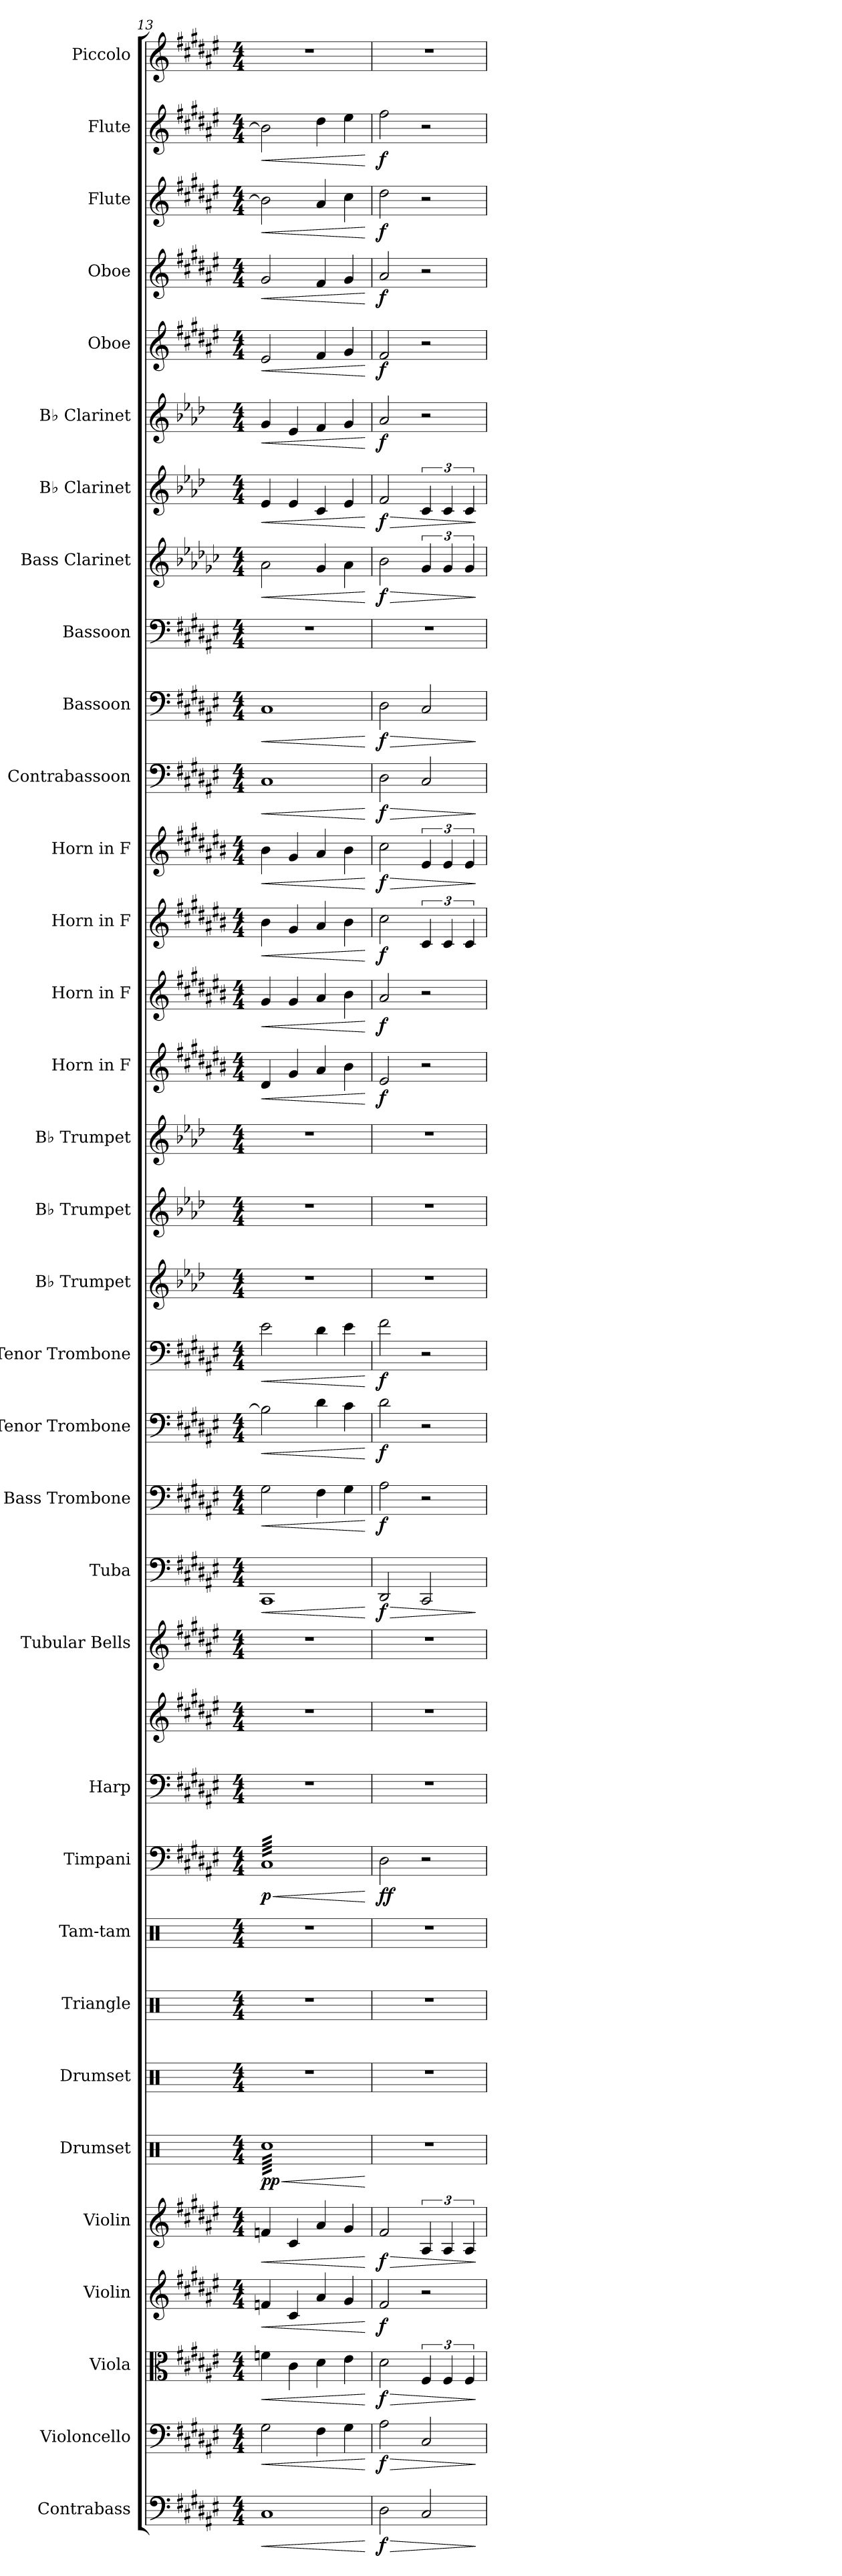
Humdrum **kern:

**kern	**dynam	**kern	**dynam	**kern	**dynam	**kern	**dynam	**kern	**dynam	**kern	**dynam	**kern	**kern	**kern	**kern	**dynam	**kern	**kern	**kern	**kern	**dynam	**kern	**dynam	**kern	**dynam	**kern	**dynam	**kern	**kern	**kern	**kern	**dynam	**kern	**dynam	**kern	**dynam	**kern	**dynam	**kern	**dynam	**kern	**dynam	**kern	**kern	**dynam	**kern	**dynam	**kern	**dynam	**kern	**dynam	**kern	**dynam	**kern	**dynam	**kern	**dynam	**kern
*part34	*part34	*part33	*part33	*part32	*part32	*part31	*part31	*part30	*part30	*part29	*part29	*part28	*part27	*part26	*part25	*part25	*part24	*part24	*part23	*part22	*part22	*part21	*part21	*part20	*part20	*part19	*part19	*part18	*part17	*part16	*part15	*part15	*part14	*part14	*part13	*part13	*part12	*part12	*part11	*part11	*part10	*part10	*part9	*part8	*part8	*part7	*part7	*part6	*part6	*part5	*part5	*part4	*part4	*part3	*part3	*part2	*part2	*part1
*staff35	*staff35	*staff34	*staff34	*staff33	*staff33	*staff32	*staff32	*staff31	*staff31	*staff30	*staff30	*staff29	*staff28	*staff27	*staff26	*staff26	*staff25	*staff24	*staff23	*staff22	*staff22	*staff21	*staff21	*staff20	*staff20	*staff19	*staff19	*staff18	*staff17	*staff16	*staff15	*staff15	*staff14	*staff14	*staff13	*staff13	*staff12	*staff12	*staff11	*staff11	*staff10	*staff10	*staff9	*staff8	*staff8	*staff7	*staff7	*staff6	*staff6	*staff5	*staff5	*staff4	*staff4	*staff3	*staff3	*staff2	*staff2	*staff1
*I"Contrabass	*	*I"Violoncello	*	*I"Viola	*	*I"Violin	*	*I"Violin	*	*I"Drumset	*	*I"Drumset	*I"Triangle	*I"Tam-tam	*I"Timpani	*	*I"Harp	*	*I"Tubular Bells	*I"Tuba	*	*I"Bass Trombone	*	*I"Tenor Trombone	*	*I"Tenor Trombone	*	*I"B♭ Trumpet	*I"B♭ Trumpet	*I"B♭ Trumpet	*I"Horn in F	*	*I"Horn in F	*	*I"Horn in F	*	*I"Horn in F	*	*I"Contrabassoon	*	*I"Bassoon	*	*I"Bassoon	*I"Bass Clarinet	*	*I"B♭ Clarinet	*	*I"B♭ Clarinet	*	*I"Oboe	*	*I"Oboe	*	*I"Flute	*	*I"Flute	*	*I"Piccolo
*I'Cb.	*	*I'Vc.	*	*I'Vla.	*	*I'Vln.	*	*I'Vln.	*	*I'Drs.	*	*I'Drs.	*I'Trgl.	*I'Tam-tam	*I'Timp.	*	*I'Hrp.	*	*I'Tu. Be.	*I'Tba.	*	*I'B. Tbn.	*	*I'T. Tbn.	*	*I'T. Tbn.	*	*I'B♭ Tpt.	*I'B♭ Tpt.	*I'B♭ Tpt.	*	*	*	*	*	*	*	*	*I'Cbsn.	*	*I'Bsn.	*	*I'Bsn.	*I'B. Cl.	*	*I'B♭ Cl.	*	*I'B♭ Cl.	*	*I'Ob.	*	*I'Ob.	*	*I'Fl.	*	*I'Fl.	*	*I'Picc.
*clefF4	*	*clefF4	*	*clefC3	*	*clefG2	*	*clefG2	*	*clefX	*	*clefX	*clefX	*clefX	*clefF4	*	*clefF4	*clefG2	*clefG2	*clefF4	*	*clefF4	*	*clefF4	*	*clefF4	*	*clefG2	*clefG2	*clefG2	*clefG2	*	*clefG2	*	*clefG2	*	*clefG2	*	*clefF4	*	*clefF4	*	*clefF4	*clefG2	*	*clefG2	*	*clefG2	*	*clefG2	*	*clefG2	*	*clefG2	*	*clefG2	*	*clefG2
*ITrd7c12	*	*	*	*	*	*	*	*	*	*	*	*	*	*	*	*	*	*	*	*	*	*	*	*	*	*	*	*ITrd1c2	*ITrd1c2	*ITrd1c2	*ITrd4c7	*	*ITrd4c7	*	*ITrd4c7	*	*ITrd4c7	*	*ITrd7c12	*	*	*	*	*ITrd8c14	*	*ITrd1c2	*	*ITrd1c2	*	*	*	*	*	*	*	*	*	*ITrd-7c-12
*k[f#c#g#d#a#e#]	*	*k[f#c#g#d#a#e#]	*	*k[f#c#g#d#a#e#]	*	*k[f#c#g#d#a#e#]	*	*k[f#c#g#d#a#e#]	*	*k[]	*	*k[]	*k[]	*k[]	*k[f#c#g#d#a#e#]	*	*k[f#c#g#d#a#e#]	*k[f#c#g#d#a#e#]	*k[f#c#g#d#a#e#]	*k[f#c#g#d#a#e#]	*	*k[f#c#g#d#a#e#]	*	*k[f#c#g#d#a#e#]	*	*k[f#c#g#d#a#e#]	*	*k[b-e-a-d-g-c-]	*k[b-e-a-d-g-c-]	*k[b-e-a-d-g-c-]	*k[f#c#g#d#a#e#]	*	*k[f#c#g#d#a#e#]	*	*k[f#c#g#d#a#e#]	*	*k[f#c#g#d#a#e#]	*	*k[f#c#g#d#a#e#]	*	*k[f#c#g#d#a#e#]	*	*k[f#c#g#d#a#e#]	*k[b-e-a-d-g-c-]	*	*k[b-e-a-d-g-c-]	*	*k[b-e-a-d-g-c-]	*	*k[f#c#g#d#a#e#]	*	*k[f#c#g#d#a#e#]	*	*k[f#c#g#d#a#e#]	*	*k[f#c#g#d#a#e#]	*	*k[f#c#g#d#a#e#]
*M4/4	*	*M4/4	*	*M4/4	*	*M4/4	*	*M4/4	*	*M4/4	*	*M4/4	*M4/4	*M4/4	*M4/4	*	*M4/4	*M4/4	*M4/4	*M4/4	*	*M4/4	*	*M4/4	*	*M4/4	*	*M4/4	*M4/4	*M4/4	*M4/4	*	*M4/4	*	*M4/4	*	*M4/4	*	*M4/4	*	*M4/4	*	*M4/4	*M4/4	*	*M4/4	*	*M4/4	*	*M4/4	*	*M4/4	*	*M4/4	*	*M4/4	*	*M4/4
=13	=13	=13	=13	=13	=13	=13	=13	=13	=13	=13	=13	=13	=13	=13	=13	=13	=13	=13	=13	=13	=13	=13	=13	=13	=13	=13	=13	=13	=13	=13	=13	=13	=13	=13	=13	=13	=13	=13	=13	=13	=13	=13	=13	=13	=13	=13	=13	=13	=13	=13	=13	=13	=13	=13	=13	=13	=13	=13
!	!LO:HP:b	!	!LO:HP:b	!	!LO:HP:b	!	!LO:HP:b	!	!LO:HP:b	!	!LO:HP:b	!	!	!	!	!LO:HP:b	!	!	!	!	!LO:HP:b	!	!LO:HP:b	!	!LO:HP:b	!	!LO:HP:b	!	!	!	!	!LO:HP:b	!	!LO:HP:b	!	!LO:HP:b	!	!LO:HP:b	!	!LO:HP:b	!	!LO:HP:b	!	!	!LO:HP:b	!	!LO:HP:b	!	!LO:HP:b	!	!LO:HP:b	!	!LO:HP:b	!	!LO:HP:b	!	!LO:HP:b	!
!	!	!	!	!	!	!	!	!	!	!	!LO:DY:n=1:b	!	!	!	!	!LO:DY:n=1:b	!	!	!	!	!	!	!	!	!	!	!	!	!	!	!	!	!	!	!	!	!	!	!	!	!	!	!	!	!	!	!	!	!	!	!	!	!	!	!	!	!	!
*	*	*	*	*	*	*	*	*	*	*tremolo	*	*	*	*	*	*	*	*	*	*	*	*	*	*	*	*	*	*	*	*	*	*	*	*	*	*	*	*	*	*	*	*	*	*	*	*	*	*	*	*	*	*	*	*	*	*	*	*
*	*	*	*	*	*	*	*	*	*	*	*	*	*	*	*tremolo	*	*	*	*	*	*	*	*	*	*	*	*	*	*	*	*	*	*	*	*	*	*	*	*	*	*	*	*	*	*	*	*	*	*	*	*	*	*	*	*	*	*	*
1CC#	<	2G#\	<	4fn\	<	4fn/	<	4fn/	<	64RccLLLL	< pp	1r	1r	1r	64C#LLLL	< p	1r	1r	1r	1CC#	<	2G#\	<	2B\]	<	2e#\	<	1r	1r	1r	4G#/	<	4c#/	<	4e#\	<	4e#\	<	1CC#	<	1C#	<	1r	2A-\	<	4d-/	<	4f/	<	2e#/	<	2g#/	<	2b\]	<	2b\]	<	1r
.	.	.	.	.	.	.	.	.	.	64Rcc	.	.	.	.	64C#	.	.	.	.	.	.	.	.	.	.	.	.	.	.	.	.	.	.	.	.	.	.	.	.	.	.	.	.	.	.	.	.	.	.	.	.	.	.	.	.	.	.	.
.	.	.	.	.	.	.	.	.	.	64Rcc	.	.	.	.	64C#	.	.	.	.	.	.	.	.	.	.	.	.	.	.	.	.	.	.	.	.	.	.	.	.	.	.	.	.	.	.	.	.	.	.	.	.	.	.	.	.	.	.	.
.	.	.	.	.	.	.	.	.	.	64Rcc	.	.	.	.	64C#	.	.	.	.	.	.	.	.	.	.	.	.	.	.	.	.	.	.	.	.	.	.	.	.	.	.	.	.	.	.	.	.	.	.	.	.	.	.	.	.	.	.	.
.	.	.	.	.	.	.	.	.	.	64Rcc	.	.	.	.	64C#	.	.	.	.	.	.	.	.	.	.	.	.	.	.	.	.	.	.	.	.	.	.	.	.	.	.	.	.	.	.	.	.	.	.	.	.	.	.	.	.	.	.	.
.	.	.	.	.	.	.	.	.	.	64Rcc	.	.	.	.	64C#	.	.	.	.	.	.	.	.	.	.	.	.	.	.	.	.	.	.	.	.	.	.	.	.	.	.	.	.	.	.	.	.	.	.	.	.	.	.	.	.	.	.	.
.	.	.	.	.	.	.	.	.	.	64Rcc	.	.	.	.	64C#	.	.	.	.	.	.	.	.	.	.	.	.	.	.	.	.	.	.	.	.	.	.	.	.	.	.	.	.	.	.	.	.	.	.	.	.	.	.	.	.	.	.	.
.	.	.	.	.	.	.	.	.	.	64Rcc	.	.	.	.	64C#	.	.	.	.	.	.	.	.	.	.	.	.	.	.	.	.	.	.	.	.	.	.	.	.	.	.	.	.	.	.	.	.	.	.	.	.	.	.	.	.	.	.	.
.	.	.	.	.	.	.	.	.	.	64Rcc	.	.	.	.	64C#	.	.	.	.	.	.	.	.	.	.	.	.	.	.	.	.	.	.	.	.	.	.	.	.	.	.	.	.	.	.	.	.	.	.	.	.	.	.	.	.	.	.	.
.	.	.	.	.	.	.	.	.	.	64Rcc	.	.	.	.	64C#	.	.	.	.	.	.	.	.	.	.	.	.	.	.	.	.	.	.	.	.	.	.	.	.	.	.	.	.	.	.	.	.	.	.	.	.	.	.	.	.	.	.	.
.	.	.	.	.	.	.	.	.	.	64Rcc	.	.	.	.	64C#	.	.	.	.	.	.	.	.	.	.	.	.	.	.	.	.	.	.	.	.	.	.	.	.	.	.	.	.	.	.	.	.	.	.	.	.	.	.	.	.	.	.	.
.	.	.	.	.	.	.	.	.	.	64Rcc	.	.	.	.	64C#	.	.	.	.	.	.	.	.	.	.	.	.	.	.	.	.	.	.	.	.	.	.	.	.	.	.	.	.	.	.	.	.	.	.	.	.	.	.	.	.	.	.	.
.	.	.	.	.	.	.	.	.	.	64Rcc	.	.	.	.	64C#	.	.	.	.	.	.	.	.	.	.	.	.	.	.	.	.	.	.	.	.	.	.	.	.	.	.	.	.	.	.	.	.	.	.	.	.	.	.	.	.	.	.	.
.	.	.	.	.	.	.	.	.	.	64Rcc	.	.	.	.	64C#	.	.	.	.	.	.	.	.	.	.	.	.	.	.	.	.	.	.	.	.	.	.	.	.	.	.	.	.	.	.	.	.	.	.	.	.	.	.	.	.	.	.	.
.	.	.	.	.	.	.	.	.	.	64Rcc	.	.	.	.	64C#	.	.	.	.	.	.	.	.	.	.	.	.	.	.	.	.	.	.	.	.	.	.	.	.	.	.	.	.	.	.	.	.	.	.	.	.	.	.	.	.	.	.	.
.	.	.	.	.	.	.	.	.	.	64Rcc	.	.	.	.	64C#	.	.	.	.	.	.	.	.	.	.	.	.	.	.	.	.	.	.	.	.	.	.	.	.	.	.	.	.	.	.	.	.	.	.	.	.	.	.	.	.	.	.	.
.	.	.	.	4c#\	.	4c#/	.	4c#/	.	64Rcc	.	.	.	.	64C#	.	.	.	.	.	.	.	.	.	.	.	.	.	.	.	4c#/	.	4c#/	.	4c#/	.	4c#/	.	.	.	.	.	.	.	.	4d-/	.	4d-/	.	.	.	.	.	.	.	.	.	.
.	.	.	.	.	.	.	.	.	.	64Rcc	.	.	.	.	64C#	.	.	.	.	.	.	.	.	.	.	.	.	.	.	.	.	.	.	.	.	.	.	.	.	.	.	.	.	.	.	.	.	.	.	.	.	.	.	.	.	.	.	.
.	.	.	.	.	.	.	.	.	.	64Rcc	.	.	.	.	64C#	.	.	.	.	.	.	.	.	.	.	.	.	.	.	.	.	.	.	.	.	.	.	.	.	.	.	.	.	.	.	.	.	.	.	.	.	.	.	.	.	.	.	.
.	.	.	.	.	.	.	.	.	.	64Rcc	.	.	.	.	64C#	.	.	.	.	.	.	.	.	.	.	.	.	.	.	.	.	.	.	.	.	.	.	.	.	.	.	.	.	.	.	.	.	.	.	.	.	.	.	.	.	.	.	.
.	.	.	.	.	.	.	.	.	.	64Rcc	.	.	.	.	64C#	.	.	.	.	.	.	.	.	.	.	.	.	.	.	.	.	.	.	.	.	.	.	.	.	.	.	.	.	.	.	.	.	.	.	.	.	.	.	.	.	.	.	.
.	.	.	.	.	.	.	.	.	.	64Rcc	.	.	.	.	64C#	.	.	.	.	.	.	.	.	.	.	.	.	.	.	.	.	.	.	.	.	.	.	.	.	.	.	.	.	.	.	.	.	.	.	.	.	.	.	.	.	.	.	.
.	.	.	.	.	.	.	.	.	.	64Rcc	.	.	.	.	64C#	.	.	.	.	.	.	.	.	.	.	.	.	.	.	.	.	.	.	.	.	.	.	.	.	.	.	.	.	.	.	.	.	.	.	.	.	.	.	.	.	.	.	.
.	.	.	.	.	.	.	.	.	.	64Rcc	.	.	.	.	64C#	.	.	.	.	.	.	.	.	.	.	.	.	.	.	.	.	.	.	.	.	.	.	.	.	.	.	.	.	.	.	.	.	.	.	.	.	.	.	.	.	.	.	.
.	.	.	.	.	.	.	.	.	.	64Rcc	.	.	.	.	64C#	.	.	.	.	.	.	.	.	.	.	.	.	.	.	.	.	.	.	.	.	.	.	.	.	.	.	.	.	.	.	.	.	.	.	.	.	.	.	.	.	.	.	.
.	.	.	.	.	.	.	.	.	.	64Rcc	.	.	.	.	64C#	.	.	.	.	.	.	.	.	.	.	.	.	.	.	.	.	.	.	.	.	.	.	.	.	.	.	.	.	.	.	.	.	.	.	.	.	.	.	.	.	.	.	.
.	.	.	.	.	.	.	.	.	.	64Rcc	.	.	.	.	64C#	.	.	.	.	.	.	.	.	.	.	.	.	.	.	.	.	.	.	.	.	.	.	.	.	.	.	.	.	.	.	.	.	.	.	.	.	.	.	.	.	.	.	.
.	.	.	.	.	.	.	.	.	.	64Rcc	.	.	.	.	64C#	.	.	.	.	.	.	.	.	.	.	.	.	.	.	.	.	.	.	.	.	.	.	.	.	.	.	.	.	.	.	.	.	.	.	.	.	.	.	.	.	.	.	.
.	.	.	.	.	.	.	.	.	.	64Rcc	.	.	.	.	64C#	.	.	.	.	.	.	.	.	.	.	.	.	.	.	.	.	.	.	.	.	.	.	.	.	.	.	.	.	.	.	.	.	.	.	.	.	.	.	.	.	.	.	.
.	.	.	.	.	.	.	.	.	.	64Rcc	.	.	.	.	64C#	.	.	.	.	.	.	.	.	.	.	.	.	.	.	.	.	.	.	.	.	.	.	.	.	.	.	.	.	.	.	.	.	.	.	.	.	.	.	.	.	.	.	.
.	.	.	.	.	.	.	.	.	.	64Rcc	.	.	.	.	64C#	.	.	.	.	.	.	.	.	.	.	.	.	.	.	.	.	.	.	.	.	.	.	.	.	.	.	.	.	.	.	.	.	.	.	.	.	.	.	.	.	.	.	.
.	.	.	.	.	.	.	.	.	.	64Rcc	.	.	.	.	64C#	.	.	.	.	.	.	.	.	.	.	.	.	.	.	.	.	.	.	.	.	.	.	.	.	.	.	.	.	.	.	.	.	.	.	.	.	.	.	.	.	.	.	.
.	.	4F#\	.	4d#\	.	4a#/	.	4a#/	.	64Rcc	.	.	.	.	64C#	.	.	.	.	.	.	4F#\	.	4d#\	.	4d#\	.	.	.	.	4d#/	.	4d#/	.	4d#/	.	4d#/	.	.	.	.	.	.	4G-/	.	4B-/	.	4e-/	.	4f#/	.	4f#/	.	4a#/	.	4dd#\	.	.
.	.	.	.	.	.	.	.	.	.	64Rcc	.	.	.	.	64C#	.	.	.	.	.	.	.	.	.	.	.	.	.	.	.	.	.	.	.	.	.	.	.	.	.	.	.	.	.	.	.	.	.	.	.	.	.	.	.	.	.	.	.
.	.	.	.	.	.	.	.	.	.	64Rcc	.	.	.	.	64C#	.	.	.	.	.	.	.	.	.	.	.	.	.	.	.	.	.	.	.	.	.	.	.	.	.	.	.	.	.	.	.	.	.	.	.	.	.	.	.	.	.	.	.
.	.	.	.	.	.	.	.	.	.	64Rcc	.	.	.	.	64C#	.	.	.	.	.	.	.	.	.	.	.	.	.	.	.	.	.	.	.	.	.	.	.	.	.	.	.	.	.	.	.	.	.	.	.	.	.	.	.	.	.	.	.
.	.	.	.	.	.	.	.	.	.	64Rcc	.	.	.	.	64C#	.	.	.	.	.	.	.	.	.	.	.	.	.	.	.	.	.	.	.	.	.	.	.	.	.	.	.	.	.	.	.	.	.	.	.	.	.	.	.	.	.	.	.
.	.	.	.	.	.	.	.	.	.	64Rcc	.	.	.	.	64C#	.	.	.	.	.	.	.	.	.	.	.	.	.	.	.	.	.	.	.	.	.	.	.	.	.	.	.	.	.	.	.	.	.	.	.	.	.	.	.	.	.	.	.
.	.	.	.	.	.	.	.	.	.	64Rcc	.	.	.	.	64C#	.	.	.	.	.	.	.	.	.	.	.	.	.	.	.	.	.	.	.	.	.	.	.	.	.	.	.	.	.	.	.	.	.	.	.	.	.	.	.	.	.	.	.
.	.	.	.	.	.	.	.	.	.	64Rcc	.	.	.	.	64C#	.	.	.	.	.	.	.	.	.	.	.	.	.	.	.	.	.	.	.	.	.	.	.	.	.	.	.	.	.	.	.	.	.	.	.	.	.	.	.	.	.	.	.
.	.	.	.	.	.	.	.	.	.	64Rcc	.	.	.	.	64C#	.	.	.	.	.	.	.	.	.	.	.	.	.	.	.	.	.	.	.	.	.	.	.	.	.	.	.	.	.	.	.	.	.	.	.	.	.	.	.	.	.	.	.
.	.	.	.	.	.	.	.	.	.	64Rcc	.	.	.	.	64C#	.	.	.	.	.	.	.	.	.	.	.	.	.	.	.	.	.	.	.	.	.	.	.	.	.	.	.	.	.	.	.	.	.	.	.	.	.	.	.	.	.	.	.
.	.	.	.	.	.	.	.	.	.	64Rcc	.	.	.	.	64C#	.	.	.	.	.	.	.	.	.	.	.	.	.	.	.	.	.	.	.	.	.	.	.	.	.	.	.	.	.	.	.	.	.	.	.	.	.	.	.	.	.	.	.
.	.	.	.	.	.	.	.	.	.	64Rcc	.	.	.	.	64C#	.	.	.	.	.	.	.	.	.	.	.	.	.	.	.	.	.	.	.	.	.	.	.	.	.	.	.	.	.	.	.	.	.	.	.	.	.	.	.	.	.	.	.
.	.	.	.	.	.	.	.	.	.	64Rcc	.	.	.	.	64C#	.	.	.	.	.	.	.	.	.	.	.	.	.	.	.	.	.	.	.	.	.	.	.	.	.	.	.	.	.	.	.	.	.	.	.	.	.	.	.	.	.	.	.
.	.	.	.	.	.	.	.	.	.	64Rcc	.	.	.	.	64C#	.	.	.	.	.	.	.	.	.	.	.	.	.	.	.	.	.	.	.	.	.	.	.	.	.	.	.	.	.	.	.	.	.	.	.	.	.	.	.	.	.	.	.
.	.	.	.	.	.	.	.	.	.	64Rcc	.	.	.	.	64C#	.	.	.	.	.	.	.	.	.	.	.	.	.	.	.	.	.	.	.	.	.	.	.	.	.	.	.	.	.	.	.	.	.	.	.	.	.	.	.	.	.	.	.
.	.	.	.	.	.	.	.	.	.	64Rcc	.	.	.	.	64C#	.	.	.	.	.	.	.	.	.	.	.	.	.	.	.	.	.	.	.	.	.	.	.	.	.	.	.	.	.	.	.	.	.	.	.	.	.	.	.	.	.	.	.
.	.	4G#\	.	4e#\	.	4g#/	.	4g#/	.	64Rcc	.	.	.	.	64C#	.	.	.	.	.	.	4G#\	.	4c#\	.	4e#\	.	.	.	.	4e#\	.	4e#\	.	4e#\	.	4e#\	.	.	.	.	.	.	4A-\	.	4d-/	.	4f/	.	4g#/	.	4g#/	.	4cc#\	.	4ee#\	.	.
.	.	.	.	.	.	.	.	.	.	64Rcc	.	.	.	.	64C#	.	.	.	.	.	.	.	.	.	.	.	.	.	.	.	.	.	.	.	.	.	.	.	.	.	.	.	.	.	.	.	.	.	.	.	.	.	.	.	.	.	.	.
.	.	.	.	.	.	.	.	.	.	64Rcc	.	.	.	.	64C#	.	.	.	.	.	.	.	.	.	.	.	.	.	.	.	.	.	.	.	.	.	.	.	.	.	.	.	.	.	.	.	.	.	.	.	.	.	.	.	.	.	.	.
.	.	.	.	.	.	.	.	.	.	64Rcc	.	.	.	.	64C#	.	.	.	.	.	.	.	.	.	.	.	.	.	.	.	.	.	.	.	.	.	.	.	.	.	.	.	.	.	.	.	.	.	.	.	.	.	.	.	.	.	.	.
.	.	.	.	.	.	.	.	.	.	64Rcc	.	.	.	.	64C#	.	.	.	.	.	.	.	.	.	.	.	.	.	.	.	.	.	.	.	.	.	.	.	.	.	.	.	.	.	.	.	.	.	.	.	.	.	.	.	.	.	.	.
.	.	.	.	.	.	.	.	.	.	64Rcc	.	.	.	.	64C#	.	.	.	.	.	.	.	.	.	.	.	.	.	.	.	.	.	.	.	.	.	.	.	.	.	.	.	.	.	.	.	.	.	.	.	.	.	.	.	.	.	.	.
.	.	.	.	.	.	.	.	.	.	64Rcc	.	.	.	.	64C#	.	.	.	.	.	.	.	.	.	.	.	.	.	.	.	.	.	.	.	.	.	.	.	.	.	.	.	.	.	.	.	.	.	.	.	.	.	.	.	.	.	.	.
.	.	.	.	.	.	.	.	.	.	64Rcc	.	.	.	.	64C#	.	.	.	.	.	.	.	.	.	.	.	.	.	.	.	.	.	.	.	.	.	.	.	.	.	.	.	.	.	.	.	.	.	.	.	.	.	.	.	.	.	.	.
.	.	.	.	.	.	.	.	.	.	64Rcc	.	.	.	.	64C#	.	.	.	.	.	.	.	.	.	.	.	.	.	.	.	.	.	.	.	.	.	.	.	.	.	.	.	.	.	.	.	.	.	.	.	.	.	.	.	.	.	.	.
.	.	.	.	.	.	.	.	.	.	64Rcc	.	.	.	.	64C#	.	.	.	.	.	.	.	.	.	.	.	.	.	.	.	.	.	.	.	.	.	.	.	.	.	.	.	.	.	.	.	.	.	.	.	.	.	.	.	.	.	.	.
.	.	.	.	.	.	.	.	.	.	64Rcc	.	.	.	.	64C#	.	.	.	.	.	.	.	.	.	.	.	.	.	.	.	.	.	.	.	.	.	.	.	.	.	.	.	.	.	.	.	.	.	.	.	.	.	.	.	.	.	.	.
.	.	.	.	.	.	.	.	.	.	64Rcc	.	.	.	.	64C#	.	.	.	.	.	.	.	.	.	.	.	.	.	.	.	.	.	.	.	.	.	.	.	.	.	.	.	.	.	.	.	.	.	.	.	.	.	.	.	.	.	.	.
.	.	.	.	.	.	.	.	.	.	64Rcc	.	.	.	.	64C#	.	.	.	.	.	.	.	.	.	.	.	.	.	.	.	.	.	.	.	.	.	.	.	.	.	.	.	.	.	.	.	.	.	.	.	.	.	.	.	.	.	.	.
.	.	.	.	.	.	.	.	.	.	64Rcc	.	.	.	.	64C#	.	.	.	.	.	.	.	.	.	.	.	.	.	.	.	.	.	.	.	.	.	.	.	.	.	.	.	.	.	.	.	.	.	.	.	.	.	.	.	.	.	.	.
.	.	.	.	.	.	.	.	.	.	64Rcc	.	.	.	.	64C#	.	.	.	.	.	.	.	.	.	.	.	.	.	.	.	.	.	.	.	.	.	.	.	.	.	.	.	.	.	.	.	.	.	.	.	.	.	.	.	.	.	.	.
.	.	.	.	.	.	.	.	.	.	64RccJJJJ	.	.	.	.	64C#JJJJ	.	.	.	.	.	.	.	.	.	.	.	.	.	.	.	.	.	.	.	.	.	.	.	.	.	.	.	.	.	.	.	.	.	.	.	.	.	.	.	.	.	.	.
*	*	*	*	*	*	*	*	*	*	*	*	*	*	*	*Xtremolo	*	*	*	*	*	*	*	*	*	*	*	*	*	*	*	*	*	*	*	*	*	*	*	*	*	*	*	*	*	*	*	*	*	*	*	*	*	*	*	*	*	*	*
*	*	*	*	*	*	*	*	*	*	*Xtremolo	*	*	*	*	*	*	*	*	*	*	*	*	*	*	*	*	*	*	*	*	*	*	*	*	*	*	*	*	*	*	*	*	*	*	*	*	*	*	*	*	*	*	*	*	*	*	*	*
.	[	.	[	.	[	.	[	.	[	.	[	.	.	.	.	[	.	.	.	.	[	.	[	.	[	.	[	.	.	.	.	[	.	[	.	[	.	[	.	[	.	[	.	.	[	.	[	.	[	.	[	.	[	.	[	.	[	.
=14	=14	=14	=14	=14	=14	=14	=14	=14	=14	=14	=14	=14	=14	=14	=14	=14	=14	=14	=14	=14	=14	=14	=14	=14	=14	=14	=14	=14	=14	=14	=14	=14	=14	=14	=14	=14	=14	=14	=14	=14	=14	=14	=14	=14	=14	=14	=14	=14	=14	=14	=14	=14	=14	=14	=14	=14	=14	=14
!	!LO:HP:b	!	!LO:HP:b	!	!LO:HP:b	!	!	!	!LO:HP:b	!	!	!	!	!	!	!	!	!	!	!	!LO:HP:b	!	!	!	!	!	!	!	!	!	!	!	!	!	!	!	!	!LO:HP:b	!	!LO:HP:b	!	!LO:HP:b	!	!	!LO:HP:b	!	!LO:HP:b	!	!	!	!	!	!	!	!	!	!	!
!	!LO:DY:n=1:b	!	!LO:DY:n=1:b	!	!LO:DY:n=1:b	!	!LO:DY:b	!	!LO:DY:n=1:b	!	!	!	!	!	!	!LO:DY:b	!	!	!	!	!LO:DY:n=1:b	!	!LO:DY:b	!	!LO:DY:b	!	!LO:DY:b	!	!	!	!	!LO:DY:b	!	!LO:DY:b	!	!LO:DY:b	!	!LO:DY:n=1:b	!	!LO:DY:n=1:b	!	!LO:DY:n=1:b	!	!	!LO:DY:n=1:b	!	!LO:DY:n=1:b	!	!LO:DY:b	!	!LO:DY:b	!	!LO:DY:b	!	!LO:DY:b	!	!LO:DY:b	!
2DD#\	> f	2A#\	> f	2d#\	> f	2f#/	f	2f#/	> f	1r	.	1r	1r	1r	2D#\	ff	1r	1r	1r	2DD#/	> f	2A#\	f	2d#\	f	2f#\	f	1r	1r	1r	2A#/	f	2d#/	f	2f#\	f	2f#\	> f	2DD#\	> f	2D#\	> f	1r	2B-\	> f	2e-/	> f	2g-/	f	2f#/	f	2a#/	f	2dd#\	f	2ff#\	f	1r
2CC#/	.	2C#/	.	6F#/	.	2r	.	6A#/	.	.	.	.	.	.	2r	.	.	.	.	2CC#/	.	2r	.	2r	.	2r	.	.	.	.	2r	.	2r	.	6F#/	.	6A#/	.	2CC#/	.	2C#/	.	.	6G-/	.	6B-/	.	2r	.	2r	.	2r	.	2r	.	2r	.	.
.	.	.	.	6F#/	.	.	.	6A#/	.	.	.	.	.	.	.	.	.	.	.	.	.	.	.	.	.	.	.	.	.	.	.	.	.	.	6F#/	.	6A#/	.	.	.	.	.	.	6G-/	.	6B-/	.	.	.	.	.	.	.	.	.	.	.	.
.	.	.	.	6F#/	.	.	.	6A#/	.	.	.	.	.	.	.	.	.	.	.	.	.	.	.	.	.	.	.	.	.	.	.	.	.	.	6F#/	.	6A#/	.	.	.	.	.	.	6G-/	.	6B-/	.	.	.	.	.	.	.	.	.	.	.	.
.	]	.	]	.	]	.	.	.	]	.	.	.	.	.	.	.	.	.	.	.	]	.	.	.	.	.	.	.	.	.	.	.	.	.	.	.	.	]	.	]	.	]	.	.	]	.	]	.	.	.	.	.	.	.	.	.	.	.
=	=	=	=	=	=	=	=	=	=	=	=	=	=	=	=	=	=	=	=	=	=	=	=	=	=	=	=	=	=	=	=	=	=	=	=	=	=	=	=	=	=	=	=	=	=	=	=	=	=	=	=	=	=	=	=	=	=	=
*-	*-	*-	*-	*-	*-	*-	*-	*-	*-	*-	*-	*-	*-	*-	*-	*-	*-	*-	*-	*-	*-	*-	*-	*-	*-	*-	*-	*-	*-	*-	*-	*-	*-	*-	*-	*-	*-	*-	*-	*-	*-	*-	*-	*-	*-	*-	*-	*-	*-	*-	*-	*-	*-	*-	*-	*-	*-	*-
